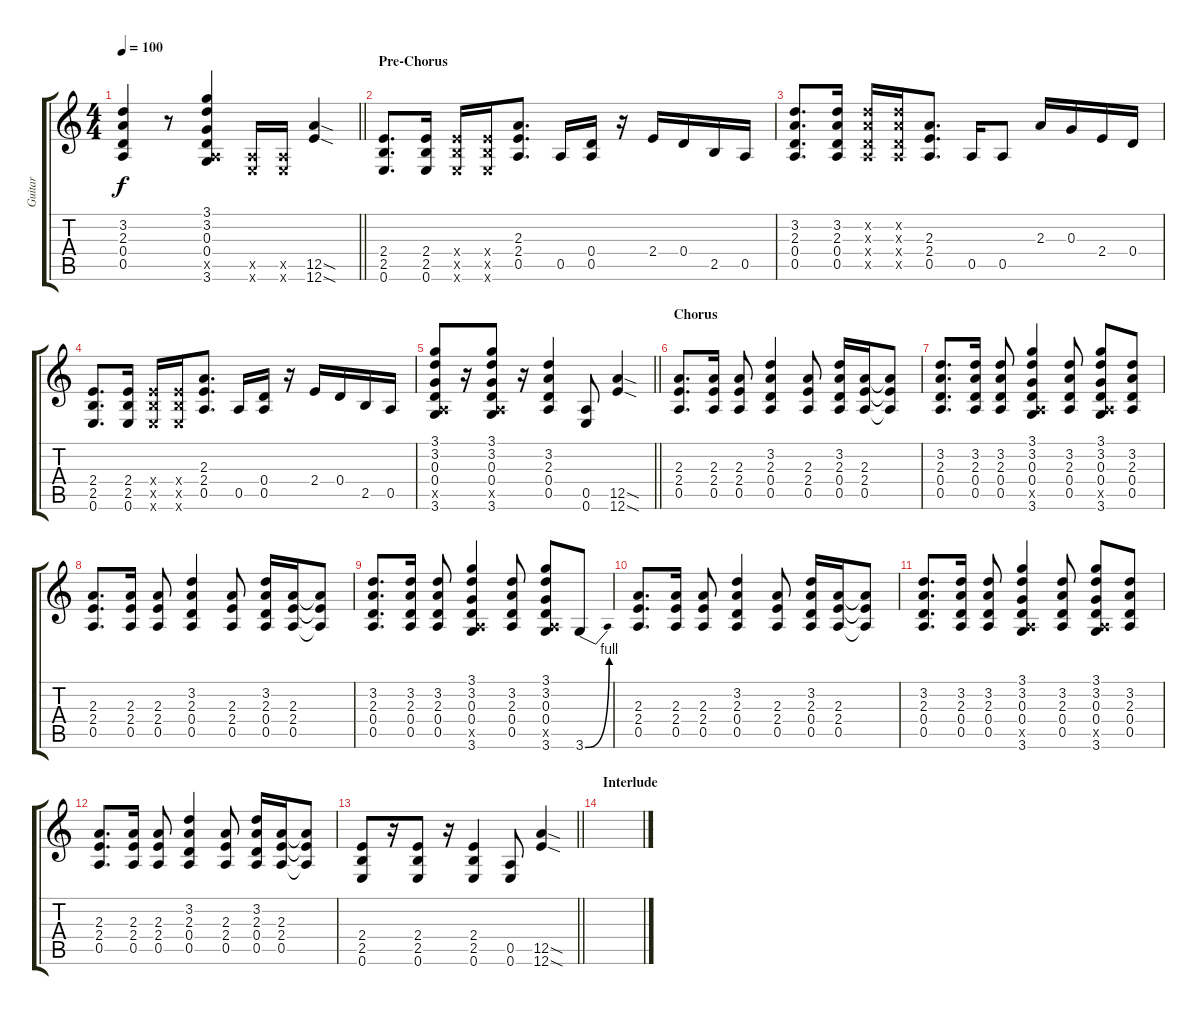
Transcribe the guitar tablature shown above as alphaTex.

\track ("Guitar" "Guitar") {instrument distortionguitar}
\staff {score tabs}
\tuning (E4 B3 G3 D3 A2 E2) {hide}
\ts (4 4)
\tempo 100
\clef g2
\barLineRight lightlight
\ks c
(3.2 2.3 0.4 0.5).4{dy f} r.8 (3.1 3.2 0.3 0.4 0.5{x} 3.6).4 (0.5{x} 0.6{x}).16 (0.5{x} 0.6{x}).16 (12.5{sod} 12.6{sod}).4 |
\section ("" "Pre-Chorus")
(2.4 2.5 0.6).8{d} (2.4 2.5 0.6).16 (2.4{x} 2.5{x} 0.6{x}).16 (2.4{x} 2.5{x} 0.6{x}).16 (2.3 2.4 0.5).8{d} 0.5.16 (0.4 0.5).16 r.16 2.4.16 0.4.16 2.5.16 0.5.16 |
(3.2 2.3 0.4 0.5).8{d} (3.2 2.3 0.4 0.5).16 (3.2{x} 2.3{x} 0.4{x} 0.5{x}).16 (3.2{x} 2.3{x} 0.4{x} 0.5{x}).16 (2.3 2.4 0.5).8{d} 0.5.16 0.5.8 2.3.16 0.3.16 2.4.16 0.4.16 |
(2.4 2.5 0.6).8{d} (2.4 2.5 0.6).16 (2.4{x} 2.5{x} 0.6{x}).16 (2.4{x} 2.5{x} 0.6{x}).16 (2.3 2.4 0.5).8{d} 0.5.16 (0.4 0.5).16 r.16 2.4.16 0.4.16 2.5.16 0.5.16 |
\barLineRight lightlight
(3.1 3.2 0.3 0.4 0.5{x} 3.6).8 r.16 (3.1 3.2 0.3 0.4 0.5{x} 3.6).8 r.16 (3.2 2.3 0.4 0.5).4 (0.5 0.6).8 (12.5{sod} 12.6{sod}).4 |
\section ("" "Chorus")
(2.3 2.4 0.5).8{d} (2.3 2.4 0.5).16 (2.3 2.4 0.5).8 (3.2 2.3 0.4 0.5).4 (2.3 2.4 0.5).8 (3.2 2.3 0.4 0.5).16 (2.3 2.4 0.5).16 (2.3{t} 2.4{t} 0.5{t}).8 |
(3.2 2.3 0.4 0.5).8{d} (3.2 2.3 0.4 0.5).16 (3.2 2.3 0.4 0.5).8 (3.1 3.2 0.3 0.4 0.5{x} 3.6).4 (3.2 2.3 0.4 0.5).8 (3.1 3.2 0.3 0.4 0.5{x} 3.6).8 (3.2 2.3 0.4 0.5).8 |
(2.3 2.4 0.5).8{d} (2.3 2.4 0.5).16 (2.3 2.4 0.5).8 (3.2 2.3 0.4 0.5).4 (2.3 2.4 0.5).8 (3.2 2.3 0.4 0.5).16 (2.3 2.4 0.5).16 (2.3{t} 2.4{t} 0.5{t}).8 |
(3.2 2.3 0.4 0.5).8{d} (3.2 2.3 0.4 0.5).16 (3.2 2.3 0.4 0.5).8 (3.1 3.2 0.3 0.4 0.5{x} 3.6).4 (3.2 2.3 0.4 0.5).8 (3.1 3.2 0.3 0.4 0.5{x} 3.6).8 3.6{be (bend 0 0 60 4)}.8 |
(2.3 2.4 0.5).8{d} (2.3 2.4 0.5).16 (2.3 2.4 0.5).8 (3.2 2.3 0.4 0.5).4 (2.3 2.4 0.5).8 (3.2 2.3 0.4 0.5).16 (2.3 2.4 0.5).16 (2.3{t} 2.4{t} 0.5{t}).8 |
(3.2 2.3 0.4 0.5).8{d} (3.2 2.3 0.4 0.5).16 (3.2 2.3 0.4 0.5).8 (3.1 3.2 0.3 0.4 0.5{x} 3.6).4 (3.2 2.3 0.4 0.5).8 (3.1 3.2 0.3 0.4 0.5{x} 3.6).8 (3.2 2.3 0.4 0.5).8 |
(2.3 2.4 0.5).8{d} (2.3 2.4 0.5).16 (2.3 2.4 0.5).8 (3.2 2.3 0.4 0.5).4 (2.3 2.4 0.5).8 (3.2 2.3 0.4 0.5).16 (2.3 2.4 0.5).16 (2.3{t} 2.4{t} 0.5{t}).8 |
\barLineRight lightlight
(2.4 2.5 0.6).8 r.16 (2.4 2.5 0.6).8 r.16 (2.4 2.5 0.6).4 (0.5 0.6).8 (12.5{sod} 12.6{sod}).4 |
\section ("" "Interlude")
